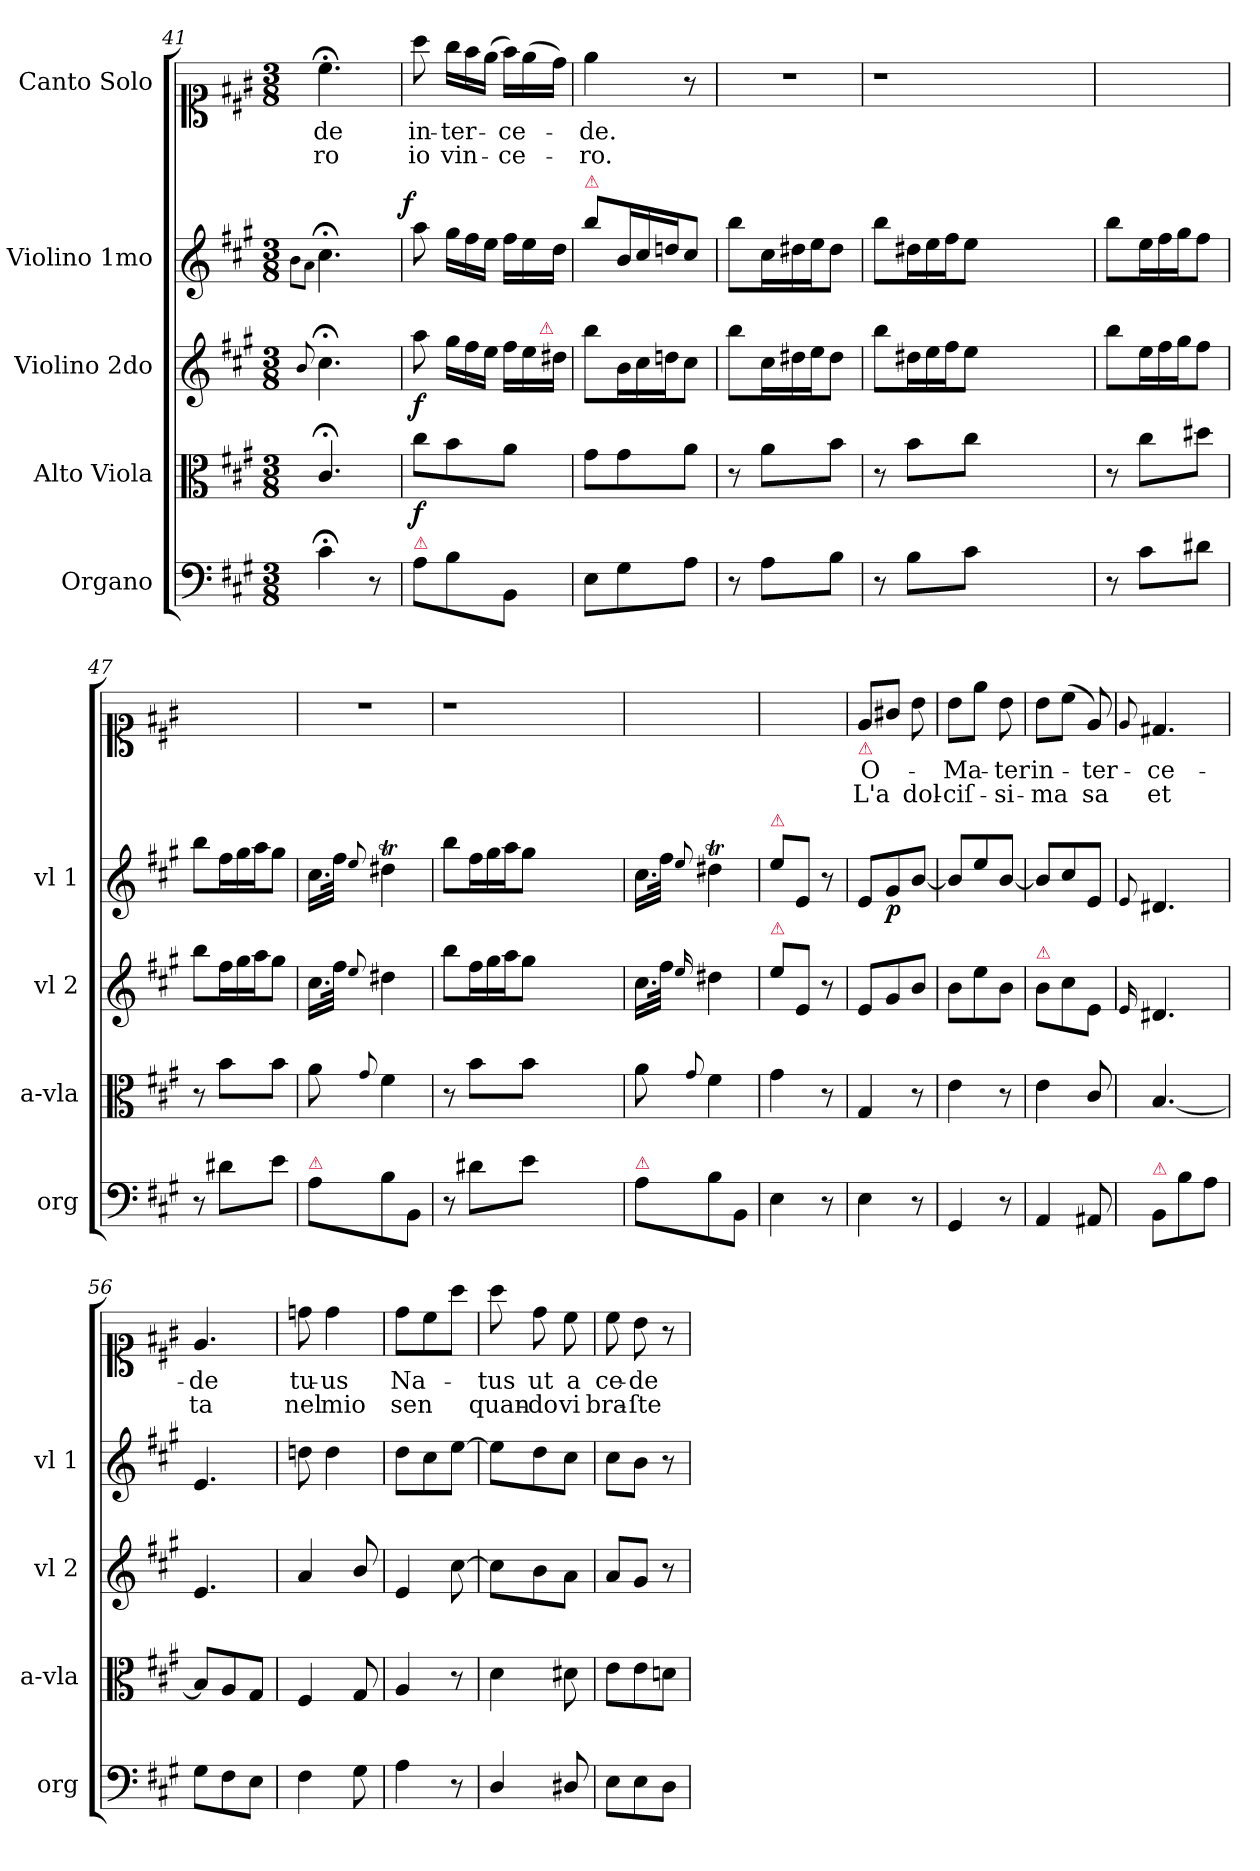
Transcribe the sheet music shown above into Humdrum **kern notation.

**kern	**kern	**dynam	**kern	**dynam	**kern	**dynam	**kern	**text	**text
*part5	*part4	*part4	*part3	*part3	*part2	*part2	*part1	*part1	*part1
*staff5	*staff4	*staff4	*staff3	*staff3	*staff2	*staff2	*staff1	*staff1	*staff1
*I"Organo	*I"Alto Viola	*	*I"Violino 2do	*	*I"Violino 1mo	*	*I"Canto Solo	*	*
*I'org	*I'a-vla	*	*I'vl 2	*	*I'vl 1	*	*	*	*
*clefF4	*clefC3	*	*clefG2	*	*clefG2	*	*clefC1	*	*
*k[f#c#g#]	*k[f#c#g#]	*	*k[f#c#g#]	*	*k[f#c#g#]	*	*k[f#c#g#]	*	*
*A:	*A:	*	*A:	*	*A:	*	*A:	*	*
*M3/8	*M3/8	*	*M3/8	*	*M3/8	*	*M3/8	*	*
=41	=41	=41	=41	=41	=41	=41	=41	=41	=41
.	.	.	.	.	8qqb\L	.	.	.	.
.	.	.	8qqb/	.	8qqa\J	.	.	.	.
4c#;<\	4.c#;/	.	4.cc#;<\	.	4.cc#;<\	.	4.cc#;<\	-de	-ro
8r	.	.	.	.	.	.	.	.	.
=42	=42	=42	=42	=42	=42	=42	=42	=42	=42
!LO:TX:a:color=crimson:t=⚠	!	!	!	!	!	!	!	!	!
!	!	!LO:DY:b	!	!LO:DY:b	!	!LO:DY:a:rj	!	!	!
8A\L	8cc#\L	f	8aa\	f	8aa\	f	8aa\	in-	io
*	*	*	*Xtuplet	*	*Xtuplet	*	*Xtuplet	*	*
8B\	8b\	.	24gg#\LL	.	24gg#\LL	.	24gg#\LL	-ter-	vin-
.	.	.	24ff#\	.	24ff#\	.	24ff#\	.	.
.	.	.	24ee\JJ	.	24ee\JJ	.	(>24ee\JJ	.	.
8BB/J	8a\J	.	24ff#\LL	.	24ff#\LL	.	24ff#\LL)	-ce-	-ce-
.	.	.	24ee\	.	24ee\	.	(>24ee\	.	.
!	!	!	!LO:TX:a:color=crimson:t=⚠	!	!	!	!	!	!
.	.	.	24dd#X\JJ	.	24dd\JJ	.	24dd\JJ)	.	.
=43	=43	=43	=43	=43	=43	=43	=43	=43	=43
!	!	!	!	!	!LO:TX:a:color=crimson:t=⚠	!	!	!	!
8E\L	8g#\L	.	8bb\L	.	8bb\L	.	4ee\	-de.	-ro.
8G#\	8g#\	.	24b\L	.	24b/L	.	.	.	.
.	.	.	24cc#\	.	24cc#/	.	.	.	.
.	.	.	24ddn\J	.	24ddn/J	.	.	.	.
8A\J	8a\J	.	8cc#\J	.	8cc#/J	.	8r	.	.
=44	=44	=44	=44	=44	=44	=44	=44	=44	=44
8r	8r	.	8bb\L	.	8bb\L	.	4.r	.	.
8A\L	8a\L	.	24cc#\L	.	24cc#\L	.	.	.	.
.	.	.	24dd#X\	.	24dd#X\	.	.	.	.
.	.	.	24ee\J	.	24ee\J	.	.	.	.
8B\J	8b\J	.	8dd#\J	.	8dd#\J	.	.	.	.
=45	=45	=45	=45	=45	=45	=45	=45	=45	=45
8r	8r	.	8bb\L	.	8bb\L	.	8%9r	.	.
8B\L	8b\L	.	24dd#X\L	.	24dd#X\L	.	.	.	.
.	.	.	24ee\	.	24ee\	.	.	.	.
.	.	.	24ff#\J	.	24ff#\J	.	.	.	.
8c#\J	8cc#\J	.	8ee\J	.	8ee\J	.	.	.	.
2.ryy	2.ryy	.	2.ryy	.	2.ryy	.	.	.	.
=46	=46	=46	=46	=46	=46	=46	=46	=46	=46
8r	8r	.	8bb\L	.	8bb\L	.	4.ryy	.	.
8c#\L	8cc#\L	.	24ee\L	.	24ee\L	.	.	.	.
.	.	.	24ff#\	.	24ff#\	.	.	.	.
.	.	.	24gg#\J	.	24gg#\J	.	.	.	.
8d#X\J	8dd#X\J	.	8ff#\J	.	8ff#\J	.	.	.	.
=47	=47	=47	=47	=47	=47	=47	=47	=47	=47
8r	8r	.	8bb\L	.	8bb\L	.	4.ryy	.	.
8d#X\L	8b\L	.	24ff#\L	.	24ff#\L	.	.	.	.
.	.	.	24gg#\	.	24gg#\	.	.	.	.
.	.	.	24aa\J	.	24aa\J	.	.	.	.
8e\J	8b\J	.	8gg#\J	.	8gg#\J	.	.	.	.
=48	=48	=48	=48	=48	=48	=48	=48	=48	=48
!LO:TX:a:color=crimson:t=⚠	!	!	!	!	!	!	!	!	!
8A\L	8a\	.	16.cc#\LL	.	16.cc#\LL	.	4.r	.	.
.	.	.	32ff#\JJk	.	32ff#\JJk	.	.	.	.
.	8qqg#/	.	8qqee/	.	8qqee/	.	.	.	.
8B\	4f#\	.	4dd#X\	.	4dd#Xt\	.	.	.	.
8BB/J	.	.	.	.	.	.	.	.	.
=49	=49	=49	=49	=49	=49	=49	=49	=49	=49
8r	8r	.	8bb\L	.	8bb\L	.	8%9r	.	.
8d#X\L	8b\L	.	24ff#\L	.	24ff#\L	.	.	.	.
.	.	.	24gg#\	.	24gg#\	.	.	.	.
.	.	.	24aa\J	.	24aa\J	.	.	.	.
8e\J	8b\J	.	8gg#\J	.	8gg#\J	.	.	.	.
2.ryy	2.ryy	.	2.ryy	.	2.ryy	.	.	.	.
=50	=50	=50	=50	=50	=50	=50	=50	=50	=50
!LO:TX:a:color=crimson:t=⚠	!	!	!	!	!	!	!	!	!
8A\L	8a\	.	16.cc#\LL	.	16.cc#\LL	.	4.ryy	.	.
.	.	.	32ff#\JJk	.	32ff#\JJk	.	.	.	.
.	8qqg#/	.	16qqee/	.	8qqee/	.	.	.	.
8B\	4f#\	.	4dd#X\	.	4dd#Xt\	.	.	.	.
8BB/J	.	.	.	.	.	.	.	.	.
=51	=51	=51	=51	=51	=51	=51	=51	=51	=51
!	!	!	!	!	!LO:TX:a:color=crimson:t=⚠	!	!	!	!
!	!	!	!LO:TX:a:color=crimson:t=⚠	!	!	!	!	!	!
4E\	4g#\	.	8ee\L	.	8ee\L	.	4.ryy	.	.
.	.	.	8e/J	.	8e/J	.	.	.	.
8r	8r	.	8r	.	8r	.	.	.	.
=52	=52	=52	=52	=52	=52	=52	=52	=52	=52
!	!	!	!	!	!	!	!LO:TX:b:color=crimson:t=⚠	!	!
4E\	4G#/	.	8e/L	.	8e/L	.	8e/L	O-	L'a
!	!	!	!	!	!	!LO:DY:b	!	!	!
.	.	.	8g#/	.	8g#/	p	8g#X/J	.	.
8r	8r	.	8b/J	.	[8b/J	.	8b\	.	dol-
=53	=53	=53	=53	=53	=53	=53	=53	=53	=53
4GG#/	4e\	.	8b\L	.	8b/L]	.	8b\L	-Ma-	-ciſ-
.	.	.	8ee\	.	8ee/	.	8ee\J	.	.
8r	8r	.	8b\J	.	[8b/J	.	8b\	-ter	-si-
=54	=54	=54	=54	=54	=54	=54	=54	=54	=54
!	!	!	!LO:TX:a:color=crimson:t=⚠	!	!	!	!	!	!
4AA/	4e\	.	8b\L	.	8b/L]	.	8b\L	in-	-ma
.	.	.	8cc#\	.	8cc#/	.	(>8cc#\J	.	.
8AA#X/	8c#/	.	8e/J	.	8e/J	.	8e/)	-ter-	sa
=55	=55	=55	=55	=55	=55	=55	=55	=55	=55
.	.	.	16qqe/	.	8qqe/	.	8qqe/	.	.
!LO:TX:a:color=crimson:t=⚠	!	!	!	!	!	!	!	!	!
8BB/L	[4.B/	.	4.d#X/	.	4.d#X/	.	4.d#X/	-ce-	et
8B\	.	.	.	.	.	.	.	.	.
8A\J	.	.	.	.	.	.	.	.	.
=56	=56	=56	=56	=56	=56	=56	=56	=56	=56
8G#\L	8B/L]	.	4.e/	.	4.e/	.	4.e/	-de	ta
8F#\	8A/	.	.	.	.	.	.	.	.
8E\J	8G#/J	.	.	.	.	.	.	.	.
=57	=57	=57	=57	=57	=57	=57	=57	=57	=57
4F#\	4F#/	.	4a/	.	8ddn\	.	8ddn\	tu-	nel
.	.	.	.	.	4dd\	.	4dd\	-us	mio
8G#\	8G#/	.	8b/	.	.	.	.	.	.
=58	=58	=58	=58	=58	=58	=58	=58	=58	=58
4A\	4A/	.	4e/	.	8dd\L	.	8dd\L	Na-	sen
.	.	.	.	.	8cc#\	.	8cc#\	.	.
8r	8r	.	[8cc#\	.	[8ee\J	.	8aa\J	.	.
=59	=59	=59	=59	=59	=59	=59	=59	=59	=59
4D/	4d\	.	8cc#\L]	.	8ee\L]	.	8aa\	-tus	quan-
.	.	.	8b\	.	8dd\	.	8dd\	ut	-do
8D#X/	8d#X\	.	8a\J	.	8cc#\J	.	8cc#\	a	vi
=60	=60	=60	=60	=60	=60	=60	=60	=60	=60
8E\L	8e\L	.	8a/L	.	8cc#\L	.	8cc#\	ce-	bra-
8E\	8e\	.	8g#/J	.	8b\J	.	8b\	-de	-ſte
8D\J	8dn\J	.	8r	.	8r	.	8r	.	.
=	=	=	=	=	=	=	=	=	=
*-	*-	*-	*-	*-	*-	*-	*-	*-	*-
